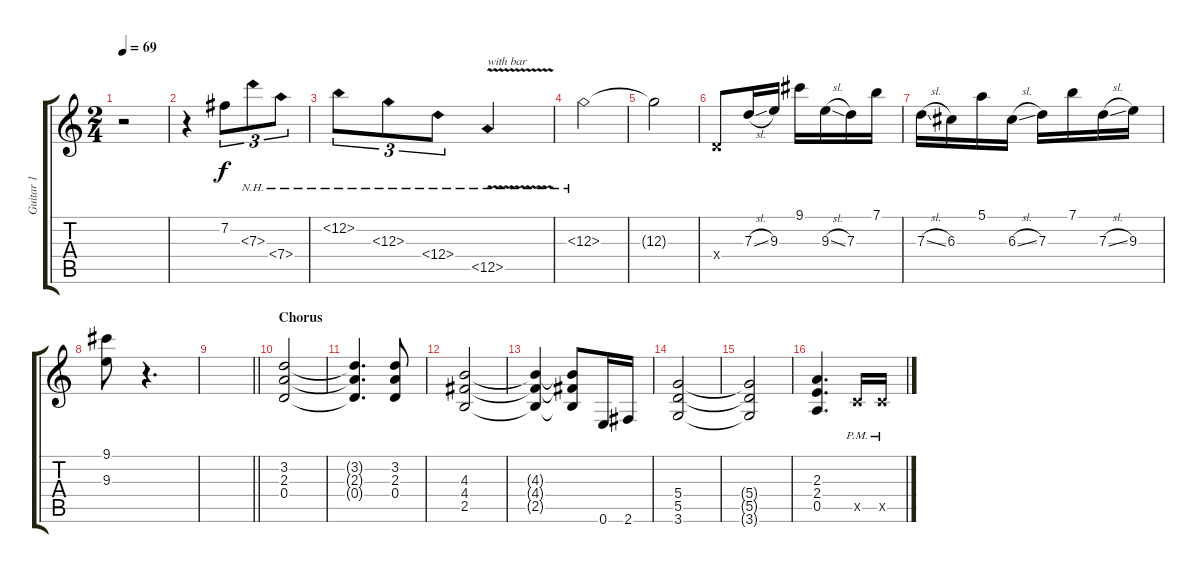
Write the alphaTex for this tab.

\track ("Guitar 1" "Guitar 1") {instrument distortionguitar}
\staff {score tabs}
\tuning (E4 B3 G3 D3 A2 E2) {hide}
\ts (2 4)
\tempo 69
\clef g2
\ks c
r.2{dy f} |
r.4 7.2.8{tu (3 2)} 7.3{nh}.8{tu (3 2)} 7.4{nh}.8{tu (3 2)} |
12.2{nh}.8{tu (3 2)} 12.3{nh}.8{tu (3 2)} 12.4{nh}.8{tu (3 2)} 12.5{nh v}.4{txt "with bar"} |
12.3{nh}.2 |
12.3{t}.2 |
0.4{x}.8 7.3{sl}.16 9.3.16 9.1.16 9.3{sl}.16 7.3.16 7.1.16 |
7.3{sl}.16 6.3.16 5.1.16 6.3{sl}.16 7.3.16 7.1.16 7.3{sl}.16 9.3.16 |
(9.1 9.3).8 r.4{d} |
\barLineRight lightlight
|
\section ("" "Chorus")
(3.2 2.3 0.4).2 |
(3.2{t} 2.3{t} 0.4{t}).4{d} (3.2 2.3 0.4).8 |
(4.3 4.4 2.5).2 |
(4.3{t} 4.4{t} 2.5{t}).4 (4.3{t} 4.4{t} 2.5{t}).8 0.6.16 2.6.16 |
(5.4 5.5 3.6).2 |
(5.4{t} 5.5{t} 3.6{t}).2 |
(2.3 2.4 0.5).4{d} 3.5{pm x}.16 3.5{pm x}.16
